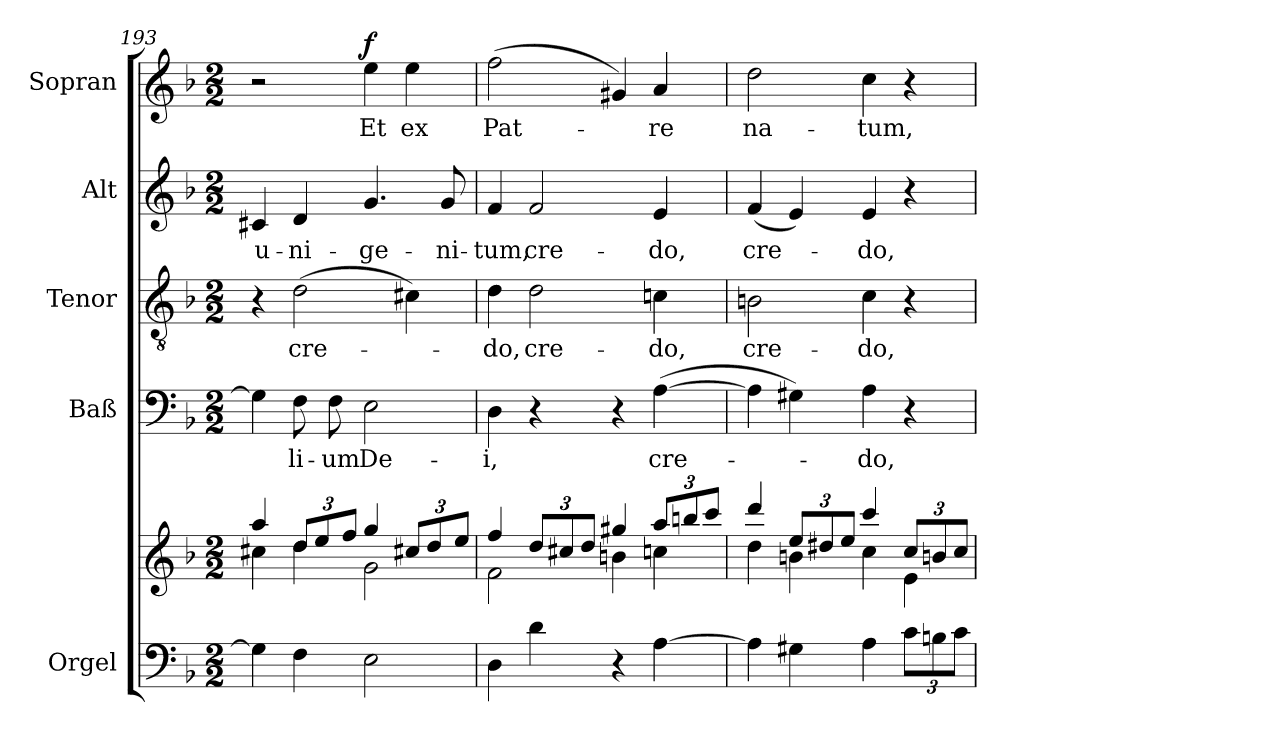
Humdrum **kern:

**kern	**kern	**kern	**text	**kern	**text	**kern	**text	**kern	**text	**dynam
*part5	*part5	*part4	*part4	*part3	*part3	*part2	*part2	*part1	*part1	*part1
*staff6	*staff5	*staff4	*staff4	*staff3	*staff3	*staff2	*staff2	*staff1	*staff1	*staff1
*I"Orgel	*	*I"Baß	*	*I"Tenor	*	*I"Alt	*	*I"Sopran	*	*
*I'Org.	*	*	*	*	*	*	*	*	*	*
*clefF4	*clefG2	*clefF4	*	*clefGv2	*	*clefG2	*	*clefG2	*	*
*k[b-]	*k[b-]	*k[b-]	*	*k[b-]	*	*k[b-]	*	*k[b-]	*	*
*F:	*F:	*F:	*	*F:	*	*F:	*	*F:	*	*
*M2/2	*M2/2	*M2/2	*	*M2/2	*	*M2/2	*	*M2/2	*	*
=193	=193	=193	=193	=193	=193	=193	=193	=193	=193	=193
*	*^	*	*	*	*	*	*	*	*	*
!	!	!	!	!	!	!	!	!LO:LY:b	!	!	!
4G\]	4aa/	4cc#X\	4G\]	.	4r	.	4c#X/	u-	2r	.	.
*	*Xbrackettup	*	*	*	*	*	*	*	*	*	*
!	!	!	!	!LO:LY:b	!	!LO:LY:b	!	!LO:LY:b	!	!	!
4F\	12dd/L	4dd\	8F\	-li-	(>2d\	cre-	4d/	-ni-	.	.	.
.	12ee/	.	.	.	.	.	.	.	.	.	.
!	!	!	!	!LO:LY:b	!	!	!	!	!	!	!
.	.	.	8F\	-um	.	.	.	.	.	.	.
.	12ff/J	.	.	.	.	.	.	.	.	.	.
!	!	!	!	!LO:LY:b	!	!	!	!LO:LY:b	!	!LO:LY:b	!LO:DY:a
2E\	4gg/	2g\	2E\	De-	.	.	4.g/	-ge-	4ee\	Et	f
!	!	!	!	!	!	!	!	!	!	!LO:LY:b	!
.	12cc#X/L	.	.	.	4c#X\)	.	.	.	4ee\	ex	.
.	12dd/	.	.	.	.	.	.	.	.	.	.
!	!	!	!	!	!	!	!	!LO:LY:b	!	!	!
.	.	.	.	.	.	.	8g/	-ni-	.	.	.
.	12ee/J	.	.	.	.	.	.	.	.	.	.
=194	=194	=194	=194	=194	=194	=194	=194	=194	=194	=194	=194
!	!	!	!	!LO:LY:b	!	!LO:LY:b	!	!LO:LY:b	!	!LO:LY:b	!
4D\	4ff/	2f\	4D\	-i,	4d\	-do,	4f/	-tum,	(>2ff\	Pat-	.
!	!	!	!	!	!	!LO:LY:b	!	!LO:LY:b	!	!	!
4d\	12dd/L	.	4r	.	2d\	cre-	2f/	cre-	.	.	.
.	12cc#X/	.	.	.	.	.	.	.	.	.	.
.	12dd/J	.	.	.	.	.	.	.	.	.	.
4r	4gg#X/	4bn\	4r	.	.	.	.	.	4g#X/)	.	.
!	!	!	!	!LO:LY:b	!	!LO:LY:b	!	!LO:LY:b	!	!LO:LY:b	!
[4A\	12aa/L	4cc\	(>[4A\	cre-	4cn\	-do,	4e/	-do,	4a/	-re	.
.	12bbn/	.	.	.	.	.	.	.	.	.	.
.	12ccc/J	.	.	.	.	.	.	.	.	.	.
=195	=195	=195	=195	=195	=195	=195	=195	=195	=195	=195	=195
!	!	!	!	!	!	!LO:LY:b	!	!LO:LY:b	!	!LO:LY:b	!
4A\]	4ddd/	4dd\	4A\]	.	2Bn\	cre-	(<4f/	cre-	2dd\	na-	.
4G#X\	12ee/L	4bn\	4G#X\)	.	.	.	4e/)	.	.	.	.
.	12dd#X/	.	.	.	.	.	.	.	.	.	.
.	12ee/J	.	.	.	.	.	.	.	.	.	.
!	!	!	!	!LO:LY:b	!	!LO:LY:b	!	!LO:LY:b	!	!LO:LY:b	!
4A\	4ccc/	4cc\	4A\	-do,	4c\	-do,	4e/	-do,	4cc\	-tum,	.
12c\L	12cc/L	4e\	4r	.	4r	.	4r	.	4r	.	.
12Bn\	12bn/	.	.	.	.	.	.	.	.	.	.
12c\J	12cc/J	.	.	.	.	.	.	.	.	.	.
*	*v	*v	*	*	*	*	*	*	*	*	*
=	=	=	=	=	=	=	=	=	=	=
*-	*-	*-	*-	*-	*-	*-	*-	*-	*-	*-
